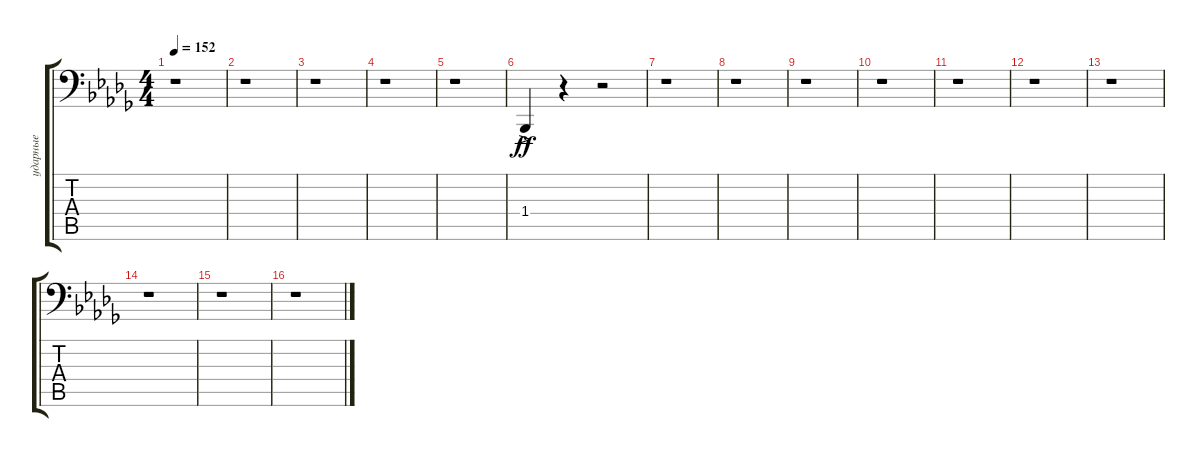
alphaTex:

\track ("ударные" "ударные") {instrument timpani}
\staff {score tabs}
\tuning (C3 G2 D2 A1 E1 E0) {hide}
\ts (4 4)
\tempo 152
\clef f4
\ks bbminor
r.1{dy ff} |
r.1 |
r.1 |
r.1 |
r.1 |
1.4{ac}.4 r.4 r.2 |
r.1 |
r.1 |
r.1 |
r.1 |
r.1 |
r.1 |
r.1 |
r.1 |
r.1 |
r.1
